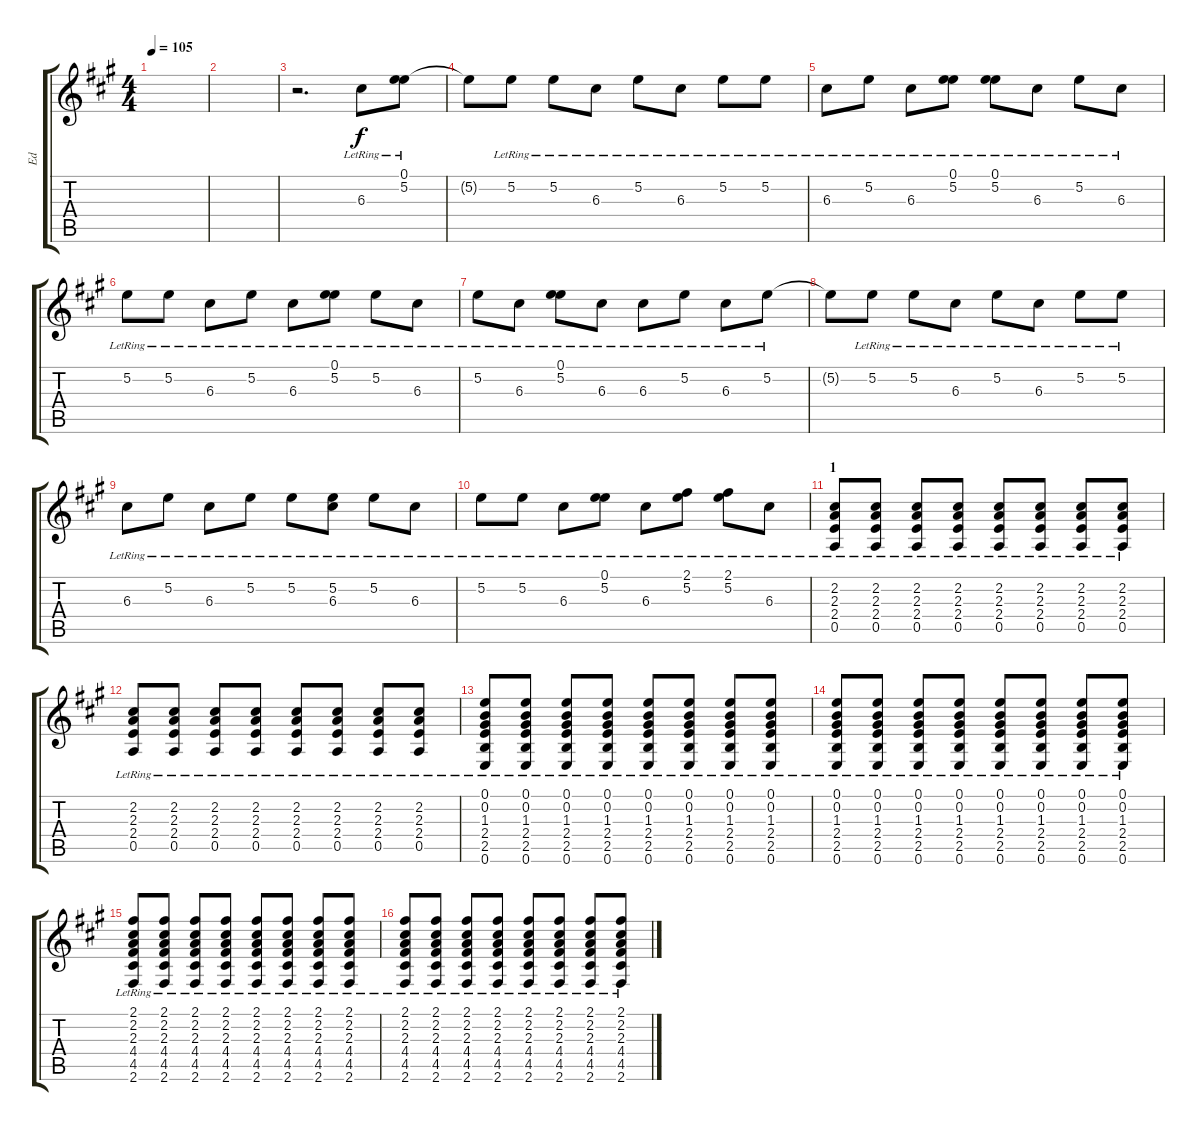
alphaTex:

\track ("Ed" "Ed") {instrument electricguitarjazz}
\staff {score tabs}
\tuning (E4 B3 G3 D3 A2 E2) {hide}
\ts (4 4)
\tempo 105
\clef g2
\ks a
|
|
r.2{d} 6.3{lr}.8 (0.1{lr} 5.2{lr}).8 |
5.2{t}.8 5.2{lr}.8 5.2{lr}.8 6.3{lr}.8 5.2{lr}.8 6.3{lr}.8 5.2{lr}.8 5.2{lr}.8 |
6.3{lr}.8 5.2{lr}.8 6.3{lr}.8 (0.1{lr} 5.2{lr}).8 (0.1{lr} 5.2{lr}).8 6.3{lr}.8 5.2{lr}.8 6.3{lr}.8 |
5.2{lr}.8 5.2{lr}.8 6.3{lr}.8 5.2{lr}.8 6.3{lr}.8 (0.1{lr} 5.2{lr}).8 5.2{lr}.8 6.3{lr}.8 |
5.2{lr}.8 6.3{lr}.8 (0.1{lr} 5.2{lr}).8 6.3{lr}.8 6.3{lr}.8 5.2{lr}.8 6.3{lr}.8 5.2{lr}.8 |
5.2{t}.8 5.2{lr}.8 5.2{lr}.8 6.3{lr}.8 5.2{lr}.8 6.3{lr}.8 5.2{lr}.8 5.2{lr}.8 |
6.3{lr}.8 5.2{lr}.8 6.3{lr}.8 5.2{lr}.8 5.2{lr}.8 (5.2{lr} 6.3{lr}).8 5.2{lr}.8 6.3{lr}.8 |
5.2{lr}.8 5.2{lr}.8 6.3{lr}.8 (0.1{lr} 5.2{lr}).8 6.3{lr}.8 (2.1{lr} 5.2{lr}).8 (2.1{lr} 5.2{lr}).8 6.3{lr}.8 |
\section ("" "1")
(2.2{lr} 2.3{lr} 2.4{lr} 0.5{lr}).8{volume 8} (2.2{lr} 2.3{lr} 2.4{lr} 0.5{lr}).8 (2.2{lr} 2.3{lr} 2.4{lr} 0.5{lr}).8 (2.2{lr} 2.3{lr} 2.4{lr} 0.5{lr}).8 (2.2{lr} 2.3{lr} 2.4{lr} 0.5{lr}).8 (2.2{lr} 2.3{lr} 2.4{lr} 0.5{lr}).8 (2.2{lr} 2.3{lr} 2.4{lr} 0.5{lr}).8 (2.2{lr} 2.3{lr} 2.4{lr} 0.5{lr}).8 |
(2.2{lr} 2.3{lr} 2.4{lr} 0.5{lr}).8 (2.2{lr} 2.3{lr} 2.4{lr} 0.5{lr}).8 (2.2{lr} 2.3{lr} 2.4{lr} 0.5{lr}).8 (2.2{lr} 2.3{lr} 2.4{lr} 0.5{lr}).8 (2.2{lr} 2.3{lr} 2.4{lr} 0.5{lr}).8 (2.2{lr} 2.3{lr} 2.4{lr} 0.5{lr}).8 (2.2{lr} 2.3{lr} 2.4{lr} 0.5{lr}).8 (2.2{lr} 2.3{lr} 2.4{lr} 0.5{lr}).8 |
(0.1{lr} 0.2{lr} 1.3{lr} 2.4{lr} 2.5{lr} 0.6{lr}).8 (0.1{lr} 0.2{lr} 1.3{lr} 2.4{lr} 2.5{lr} 0.6{lr}).8 (0.1{lr} 0.2{lr} 1.3{lr} 2.4{lr} 2.5{lr} 0.6{lr}).8 (0.1{lr} 0.2{lr} 1.3{lr} 2.4{lr} 2.5{lr} 0.6{lr}).8 (0.1{lr} 0.2{lr} 1.3{lr} 2.4{lr} 2.5{lr} 0.6{lr}).8 (0.1{lr} 0.2{lr} 1.3{lr} 2.4{lr} 2.5{lr} 0.6{lr}).8 (0.1{lr} 0.2{lr} 1.3{lr} 2.4{lr} 2.5{lr} 0.6{lr}).8 (0.1{lr} 0.2{lr} 1.3{lr} 2.4{lr} 2.5{lr} 0.6{lr}).8 |
(0.1{lr} 0.2{lr} 1.3{lr} 2.4{lr} 2.5{lr} 0.6{lr}).8 (0.1{lr} 0.2{lr} 1.3{lr} 2.4{lr} 2.5{lr} 0.6{lr}).8 (0.1{lr} 0.2{lr} 1.3{lr} 2.4{lr} 2.5{lr} 0.6{lr}).8 (0.1{lr} 0.2{lr} 1.3{lr} 2.4{lr} 2.5{lr} 0.6{lr}).8 (0.1{lr} 0.2{lr} 1.3{lr} 2.4{lr} 2.5{lr} 0.6{lr}).8 (0.1{lr} 0.2{lr} 1.3{lr} 2.4{lr} 2.5{lr} 0.6{lr}).8 (0.1{lr} 0.2{lr} 1.3{lr} 2.4{lr} 2.5{lr} 0.6{lr}).8 (0.1{lr} 0.2{lr} 1.3{lr} 2.4{lr} 2.5{lr} 0.6{lr}).8 |
(2.1{lr} 2.2{lr} 2.3{lr} 4.4{lr} 4.5{lr} 2.6{lr}).8 (2.1{lr} 2.2{lr} 2.3{lr} 4.4{lr} 4.5{lr} 2.6{lr}).8 (2.1{lr} 2.2{lr} 2.3{lr} 4.4{lr} 4.5{lr} 2.6{lr}).8 (2.1{lr} 2.2{lr} 2.3{lr} 4.4{lr} 4.5{lr} 2.6{lr}).8 (2.1{lr} 2.2{lr} 2.3{lr} 4.4{lr} 4.5{lr} 2.6{lr}).8 (2.1{lr} 2.2{lr} 2.3{lr} 4.4{lr} 4.5{lr} 2.6{lr}).8 (2.1{lr} 2.2{lr} 2.3{lr} 4.4{lr} 4.5{lr} 2.6{lr}).8 (2.1{lr} 2.2{lr} 2.3{lr} 4.4{lr} 4.5{lr} 2.6{lr}).8 |
(2.1{lr} 2.2{lr} 2.3{lr} 4.4{lr} 4.5{lr} 2.6{lr}).8 (2.1{lr} 2.2{lr} 2.3{lr} 4.4{lr} 4.5{lr} 2.6{lr}).8 (2.1{lr} 2.2{lr} 2.3{lr} 4.4{lr} 4.5{lr} 2.6{lr}).8 (2.1{lr} 2.2{lr} 2.3{lr} 4.4{lr} 4.5{lr} 2.6{lr}).8 (2.1{lr} 2.2{lr} 2.3{lr} 4.4{lr} 4.5{lr} 2.6{lr}).8 (2.1{lr} 2.2{lr} 2.3{lr} 4.4{lr} 4.5{lr} 2.6{lr}).8 (2.1{lr} 2.2{lr} 2.3{lr} 4.4{lr} 4.5{lr} 2.6{lr}).8 (2.1{lr} 2.2{lr} 2.3{lr} 4.4{lr} 4.5{lr} 2.6{lr}).8
